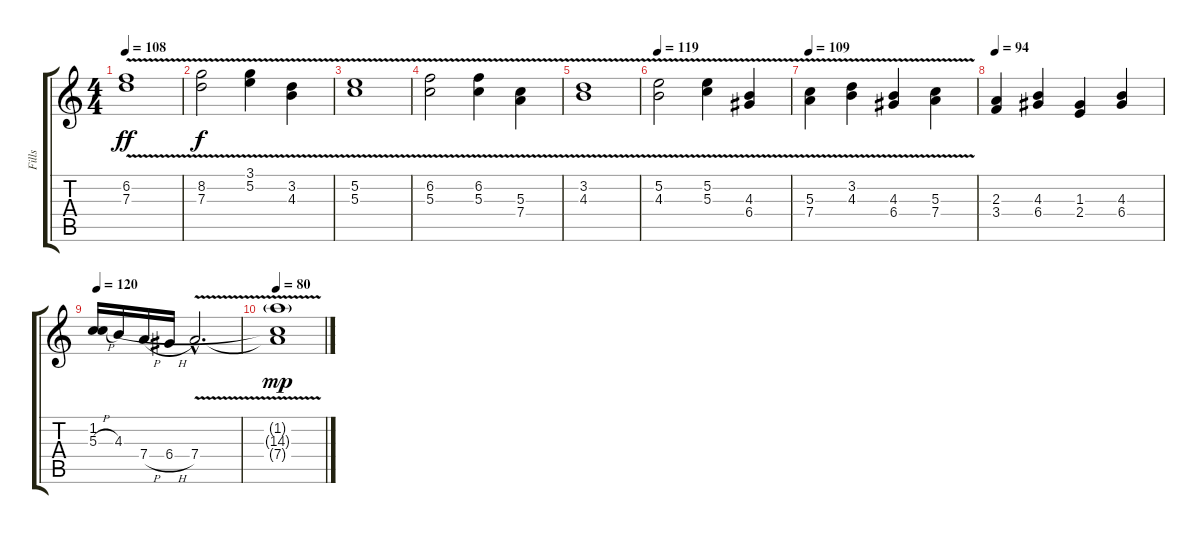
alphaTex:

\track ("Fills" "Fills") {instrument overdrivenguitar}
\staff {score tabs}
\tuning (E4 B3 G3 D3 A2 E2) {hide}
\ts (4 4)
\tempo 108
\clef g2
\ks c
(6.2{v} 7.3{v}).1{dy ff} |
(8.2{v} 7.3{v}).2{dy f} (3.1{v} 5.2{v}).4 (3.2{v} 4.3{v}).4 |
(5.2{v} 5.3{v}).1 |
(6.2{v} 5.3{v}).2 (6.2{v} 5.3{v}).4 (5.3{v} 7.4{v}).4 |
(3.2{v} 4.3{v}).1 |
\tempo 119
(5.2{v} 4.3{v}).2 (5.2{v} 5.3{v}).4 (4.3{v} 6.4{v}).4 |
\tempo 109
(5.3{v} 7.4{v}).4 (3.2 4.3{v}).4 (4.3{v} 6.4{v}).4 (5.3{v} 7.4).4 |
\tempo 94
(2.3 3.4).4 (4.3 6.4).4 (1.3 2.4).4 (4.3 6.4).4 |
\tempo 120
(1.2 5.3{h}).16 4.3.16 7.4{h}.16 6.4{h}.16 7.4{v hac}.2{d} |
\tempo 80
(1.2{t} 14.3{g} 7.4{t}).1{dy mp}
